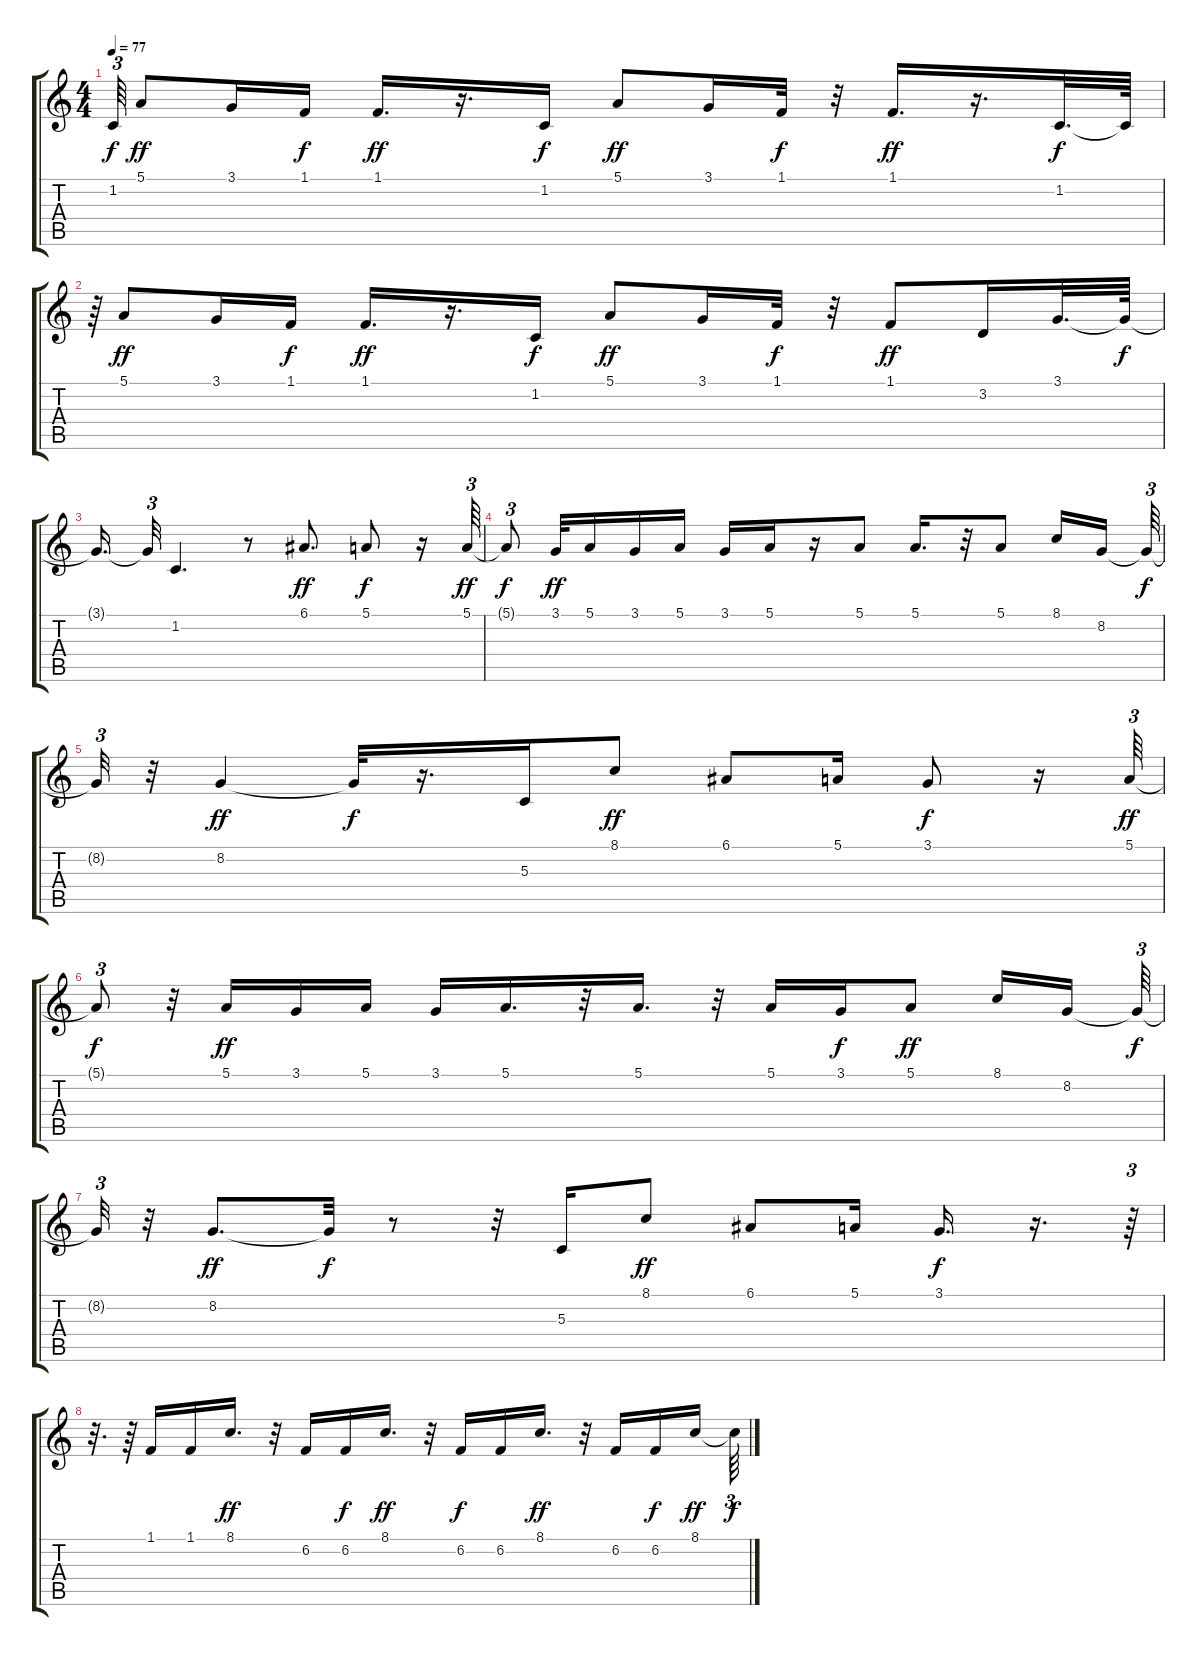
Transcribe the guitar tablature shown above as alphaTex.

\track "" {instrument tenorsax}
\staff {score tabs}
\tuning (E4 B3 G3 D3 A2 E2) {hide}
\ts (4 4)
\tempo 77
\clef g2
\ks c
1.2{t}.64{tu (3 2) dy f} 5.1.8{dy ff} 3.1.16 1.1.16{dy f} 1.1.16{d dy ff} r.16{d} 1.2.16{dy f} 5.1.8{dy ff} 3.1.16 1.1.32{dy f} r.32 1.1.16{d dy ff} r.16{d} 1.2.32{d dy f} 1.2{t}.64 |
r.64{tu (3 2)} 5.1.8{dy ff} 3.1.16 1.1.16{dy f} 1.1.16{d dy ff} r.16{d} 1.2.16{dy f} 5.1.8{dy ff} 3.1.16 1.1.32{dy f} r.32 1.1.8{dy ff} 3.2.16 3.1.32{d} 3.1{t}.64{dy f} |
3.1{t}.16{d} 3.1{t}.32{tu (3 2)} 1.2.4{d} r.8 6.1.8{d dy ff} 5.1.8{dy f} r.16 5.1.64{tu (3 2) dy ff} |
5.1{t}.8{tu (3 2) dy f} 3.1.32{dy ff} 5.1.16 3.1.16 5.1.16 3.1.16 5.1.16 r.16 5.1.8 5.1.16{d} r.32 5.1.8 8.1.16 8.2.16{beam splitsecondary} 8.2{t}.64{tu (3 2) dy f} |
8.2{t}.32{tu (3 2)} r.32 8.2.4{dy ff} 8.2{t}.32{dy f} r.16{d} 5.3.16 8.1.8{dy ff} 6.1.8 5.1.16 3.1.8{dy f} r.16 5.1.64{tu (3 2) dy ff} |
5.1{t}.8{tu (3 2) dy f} r.32 5.1.16{dy ff} 3.1.16 5.1.16 3.1.16 5.1.16{d} r.32 5.1.16{d} r.32 5.1.16 3.1.16{dy f} 5.1.8{dy ff} 8.1.16 8.2.16{beam splitsecondary} 8.2{t}.64{tu (3 2) dy f} |
8.2{t}.32{tu (3 2)} r.32 8.2.8{d dy ff} 8.2{t}.32{dy f} r.8 r.32 5.3.16 8.1.8{dy ff} 6.1.8 5.1.16 3.1.16{d dy f} r.16{d} r.64{tu (3 2)} |
r.32{d} r.64 1.1.16 1.1.16 8.1.16{d dy ff} r.32 6.2.16 6.2.16{dy f} 8.1.16{d dy ff} r.32 6.2.16{dy f} 6.2.16 8.1.16{d dy ff} r.32 6.2.16 6.2.16{dy f} 8.1.16{dy ff} 8.1{t}.64{tu (3 2) dy f}
